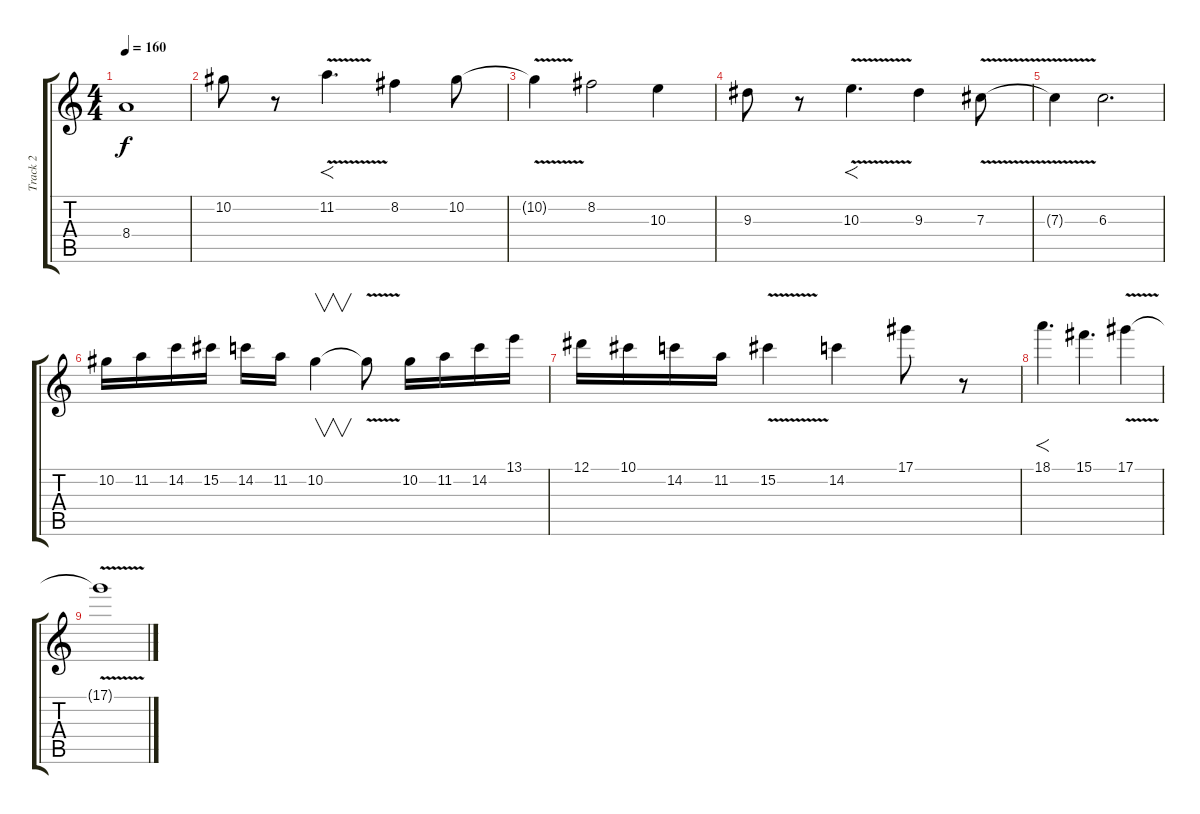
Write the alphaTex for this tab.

\track ("Track 2" "Track 2") {instrument distortionguitar}
\staff {score tabs}
\tuning (Eb4 Bb3 Gb3 Db3 Ab2 Eb2) {hide}
\ts (4 4)
\tempo 160
\clef g2
\ks c
8.4{t}.1{dy f} |
10.2.8 r.8 11.2{v}.4{f d} 8.2.4 10.2.8 |
10.2{v t}.4 8.2.2 10.3.4 |
9.3.8 r.8 10.3{v}.4{f d} 9.3.4 7.3{v}.8 |
7.3{t}.4 6.3.2{d} |
10.2.16 11.2.16 14.2.16 15.2.16 14.2.16 11.2.16 10.2.4{v} 10.2{v t}.8 10.2.16 11.2.16 14.2.16 13.1.16 |
12.1.16 10.1.16 14.2.16 11.2.16 15.2{v}.4 14.2.4 17.1.8 r.8 |
18.1.4{f d} 15.1.4{d} 17.1{v}.4 |
17.1{t}.1
